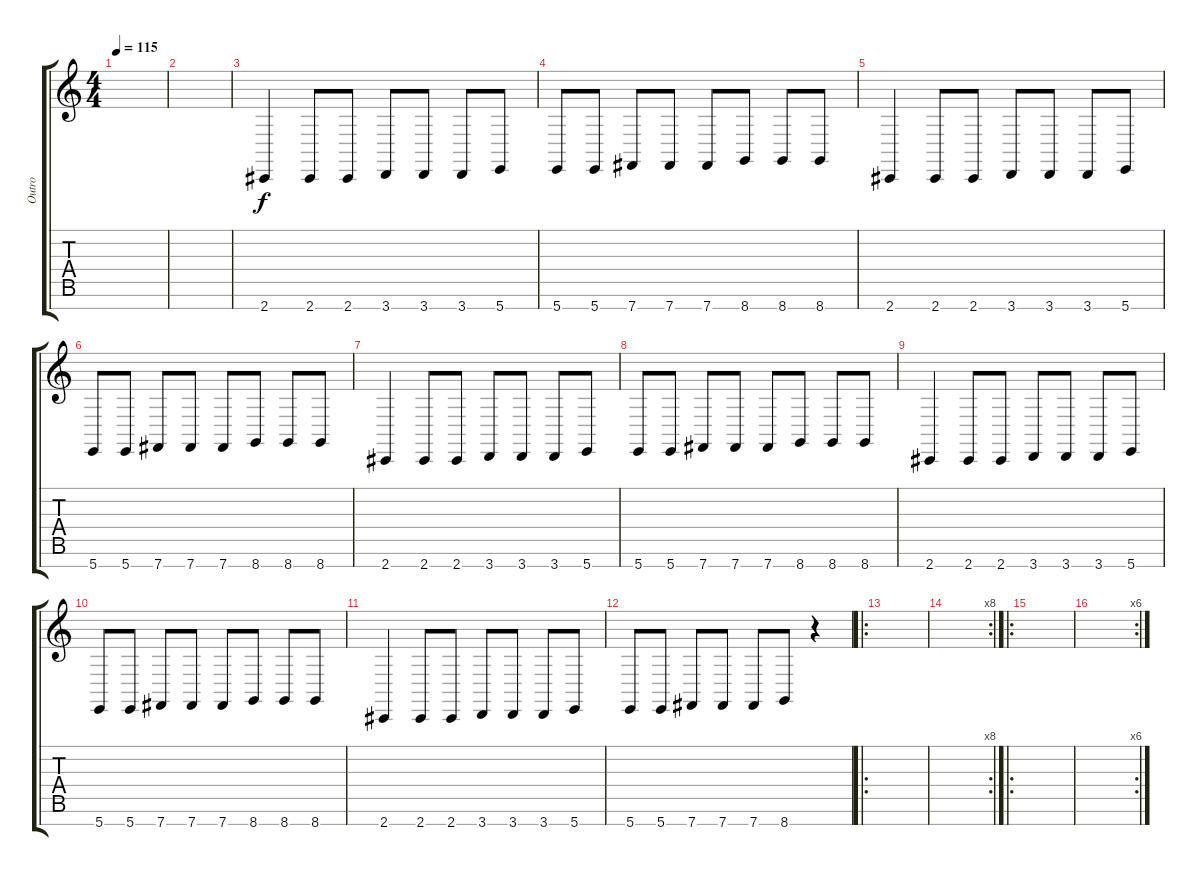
\track ("Outro" "Outro") {instrument clavinet}
\staff {score tabs}
\tuning (E4 B3 G3 D3 A2 E2 B1) {hide}
\ts (4 4)
\tempo 115
\clef g2
\ks c
|
|
2.7.4 2.7.8 2.7.8 3.7.8 3.7.8 3.7.8 5.7.8 |
5.7.8 5.7.8 7.7.8 7.7.8 7.7.8 8.7.8 8.7.8 8.7.8 |
2.7.4 2.7.8 2.7.8 3.7.8 3.7.8 3.7.8 5.7.8 |
5.7.8 5.7.8 7.7.8 7.7.8 7.7.8 8.7.8 8.7.8 8.7.8 |
2.7.4 2.7.8 2.7.8 3.7.8 3.7.8 3.7.8 5.7.8 |
5.7.8 5.7.8 7.7.8 7.7.8 7.7.8 8.7.8 8.7.8 8.7.8 |
2.7.4 2.7.8 2.7.8 3.7.8 3.7.8 3.7.8 5.7.8 |
5.7.8 5.7.8 7.7.8 7.7.8 7.7.8 8.7.8 8.7.8 8.7.8 |
2.7.4 2.7.8 2.7.8 3.7.8 3.7.8 3.7.8 5.7.8 |
5.7.8 5.7.8 7.7.8 7.7.8 7.7.8 8.7.8 r.4 |
\ro
|
\rc 8
|
\ro
|
\rc 6
